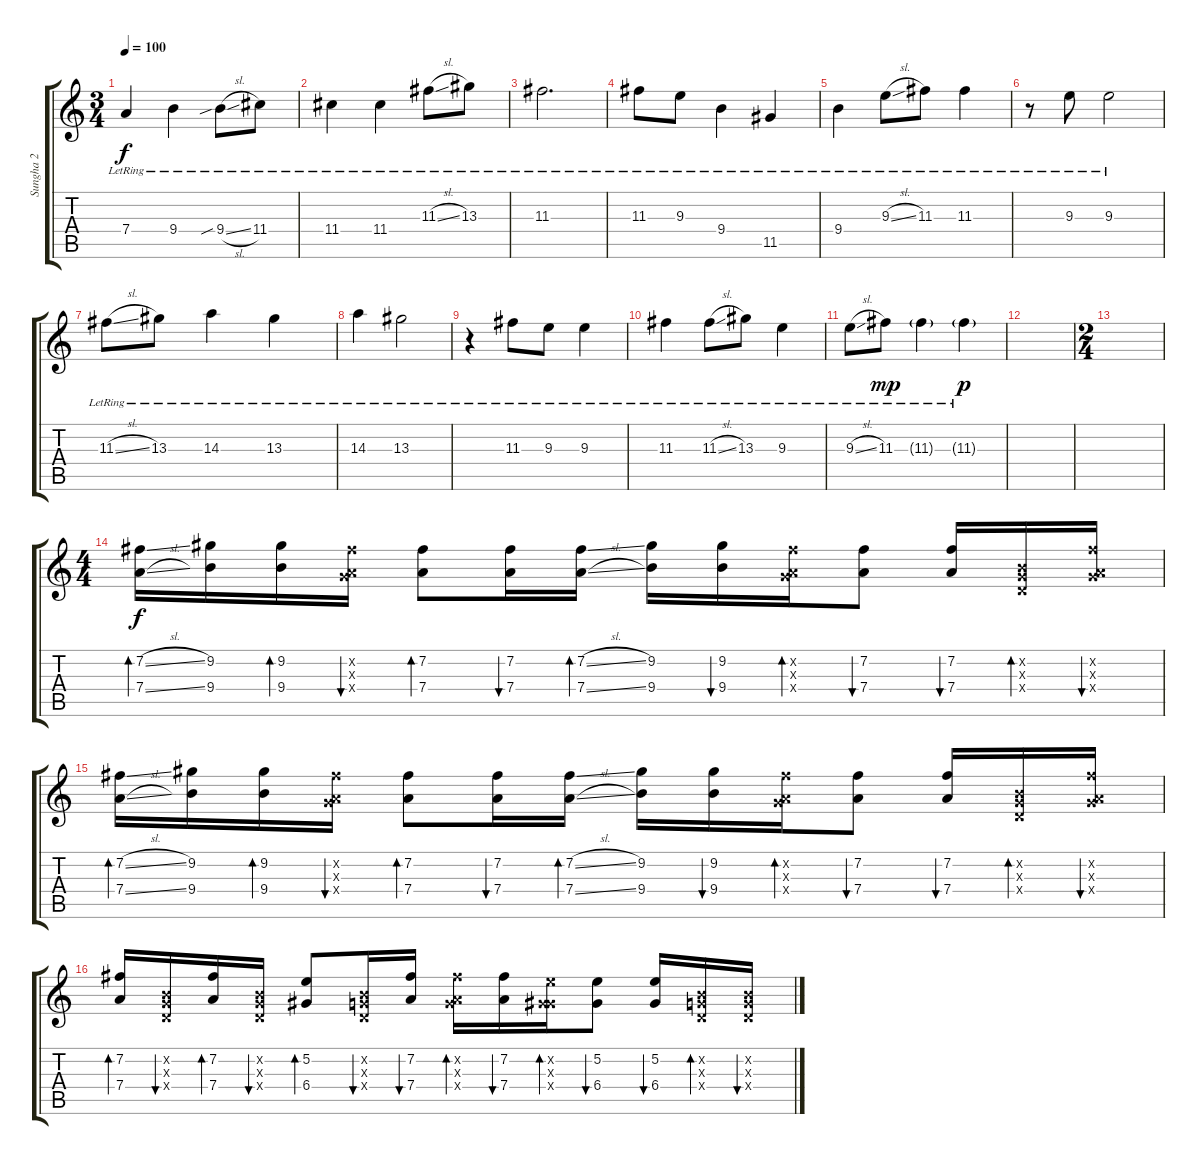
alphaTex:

\track ("Sungha 2" "Sungha 2") {instrument acousticguitarsteel}
\staff {score tabs}
\tuning (E4 B3 G3 D3 A2 E2) {hide}
\ts (3 4)
\tempo 100
\clef g2
\ks c
7.4{lr}.4{dy f instrument acousticguitarsteel} 9.4{lr}.4 9.4{sib sl lr}.8 11.4{lr}.8 |
11.4{lr}.4 11.4{lr}.4 11.3{sl lr}.8 13.3{lr}.8 |
11.3{lr}.2{d} |
11.3{lr}.8 9.3{lr}.8 9.4{lr}.4 11.5{lr}.4 |
9.4{lr}.4 9.3{sl lr}.8 11.3{lr}.8 11.3{lr}.4 |
r.8 9.3{lr}.8 9.3{lr}.2 |
11.3{sl lr}.8 13.3{lr}.8 14.3{lr}.4 13.3{lr}.4 |
14.3{lr}.4 13.3{lr}.2 |
r.4 11.3{lr}.8 9.3{lr}.8 9.3{lr}.4 |
11.3{lr}.4 11.3{sl lr}.8 13.3{lr}.8 9.3{lr}.4 |
9.3{sl lr}.8 11.3{lr}.8{dy mp} 11.3{g lr}.4 11.3{g lr}.4{dy p} |
|
\ts (2 4)
|
\ts (4 4)
(7.2{sl} 7.4{sl}).16{bd 30 dy f} (9.2 9.4).16 (9.2 9.4).16{bd 30} (7.2{x} 0.3{x} 7.4{x}).16{bu 30} (7.2 7.4).8{bd 30} (7.2 7.4).16{bu 30} (7.2{sl} 7.4{sl}).16{bd 30} (9.2 9.4).16 (9.2 9.4).16{bu 30} (7.2{x} 0.3{x} 7.4{x}).16{bd 30} (7.2 7.4).8{bu 30} (7.2 7.4).16{bu 30} (0.2{x} 0.3{x} 0.4{x}).16{bd 30} (7.2{x} 0.3{x} 7.4{x}).16{bu 30} |
(7.2{sl} 7.4{sl}).16{bd 30} (9.2 9.4).16 (9.2 9.4).16{bd 30} (7.2{x} 0.3{x} 7.4{x}).16{bu 30} (7.2 7.4).8{bd 30} (7.2 7.4).16{bu 30} (7.2{sl} 7.4{sl}).16{bd 30} (9.2 9.4).16 (9.2 9.4).16{bu 30} (7.2{x} 0.3{x} 7.4{x}).16{bd 30} (7.2 7.4).8{bu 30} (7.2 7.4).16{bu 30} (0.2{x} 0.3{x} 0.4{x}).16{bd 30} (7.2{x} 0.3{x} 7.4{x}).16{bu 30} |
(7.2 7.4).16{bd 30} (0.2{x} 0.3{x} 0.4{x}).16{bu 30} (7.2 7.4).16{bd 30} (0.2{x} 0.3{x} 0.4{x}).16{bu 30} (5.2 6.4).8{bd 30} (0.2{x} 0.3{x} 0.4{x}).16{bu 30} (7.2 7.4).16{bu 30} (7.2{x} 0.3{x} 7.4{x}).16{bd 30} (7.2 7.4).16{bu 30} (5.2{x} 0.3{x} 6.4{x}).16{bd 30} (5.2 6.4).8{bu 30} (5.2 6.4).16{bu 30} (0.2{x} 0.3{x} 0.4{x}).16{bd 30} (0.2{x} 0.3{x} 0.4{x}).16{bu 30}
